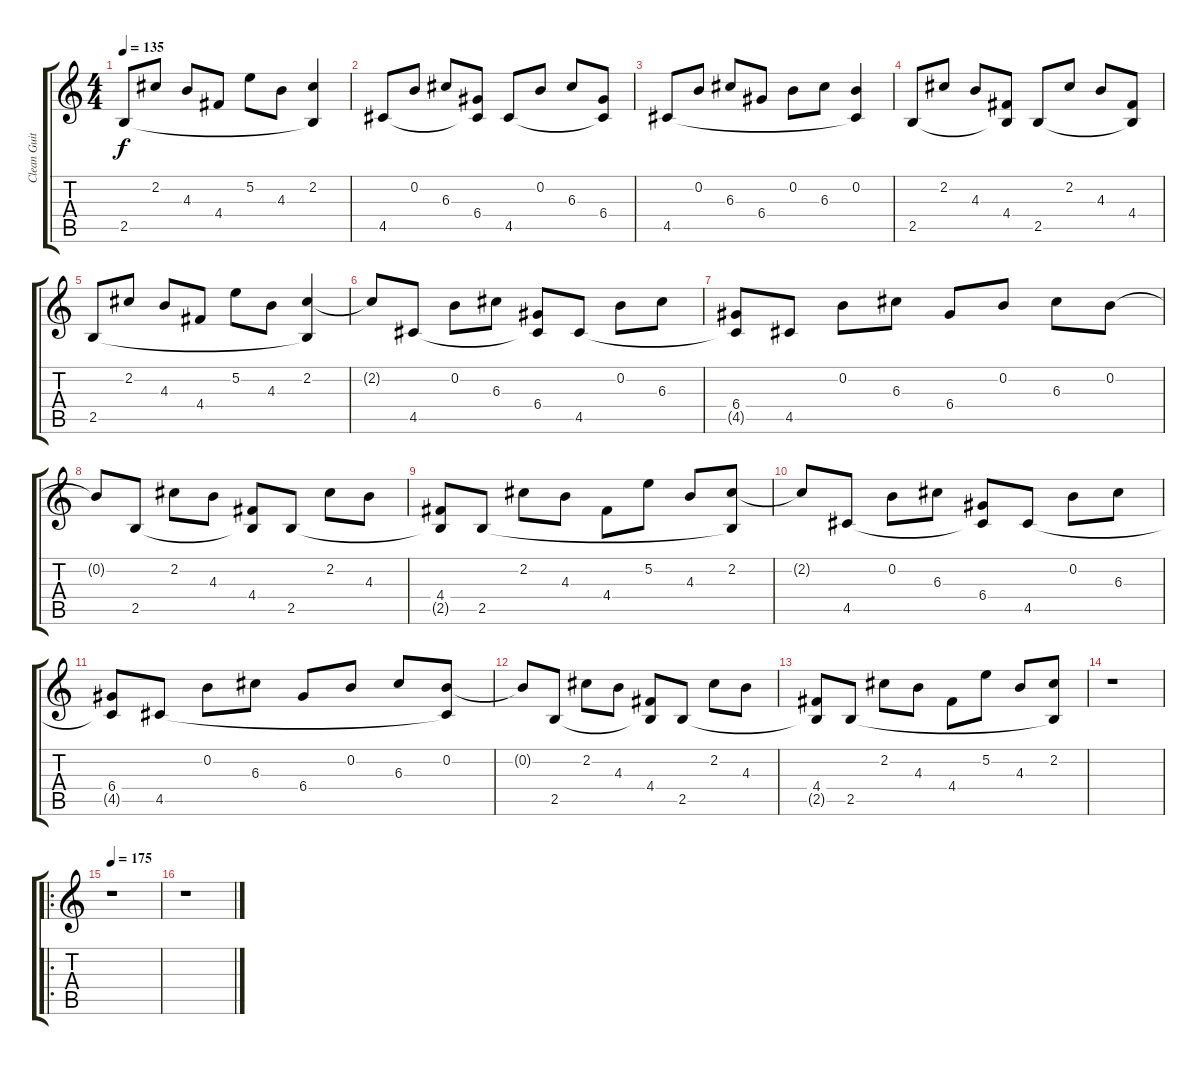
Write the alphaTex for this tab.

\track ("Clean Guitar" "Clean Guit") {instrument electricguitarclean}
\staff {score tabs}
\tuning (E4 B3 G3 D3 A2 E2) {hide}
\ts (4 4)
\tempo 135
\clef g2
\ks c
2.5.8{dy f} 2.2.8 4.3.8 4.4.8 5.2.8 4.3.8 (2.2 2.5{t}).4 |
4.5.8 0.2.8 6.3.8 (6.4 4.5{t}).8 4.5.8 0.2.8 6.3.8 (6.4 4.5{t}).8 |
4.5.8 0.2.8 6.3.8 6.4.8 0.2.8 6.3.8 (0.2 4.5{t}).4 |
2.5.8 2.2.8 4.3.8 (4.4 2.5{t}).8 2.5.8 2.2.8 4.3.8 (4.4 2.5{t}).8 |
2.5.8 2.2.8 4.3.8 4.4.8 5.2.8 4.3.8 (2.2 2.5{t}).4 |
2.2{t}.8 4.5.8 0.2.8 6.3.8 (6.4 4.5{t}).8 4.5.8 0.2.8 6.3.8 |
(6.4 4.5{t}).8 4.5.8 0.2.8 6.3.8 6.4.8 0.2.8 6.3.8 0.2.8 |
0.2{t}.8 2.5.8 2.2.8 4.3.8 (4.4 2.5{t}).8 2.5.8 2.2.8 4.3.8 |
(4.4 2.5{t}).8 2.5.8 2.2.8 4.3.8 4.4.8 5.2.8 4.3.8 (2.2 2.5{t}).8 |
2.2{t}.8 4.5.8 0.2.8 6.3.8 (6.4 4.5{t}).8 4.5.8 0.2.8 6.3.8 |
(6.4 4.5{t}).8 4.5.8 0.2.8 6.3.8 6.4.8 0.2.8 6.3.8 (0.2 4.5{t}).8 |
0.2{t}.8 2.5.8 2.2.8 4.3.8 (4.4 2.5{t}).8 2.5.8 2.2.8 4.3.8 |
(4.4 2.5{t}).8 2.5.8 2.2.8 4.3.8 4.4.8 5.2.8 4.3.8 (2.2 2.5{t}).8 |
r.1 |
\ro
\tempo 175
r.1 |
r.1
